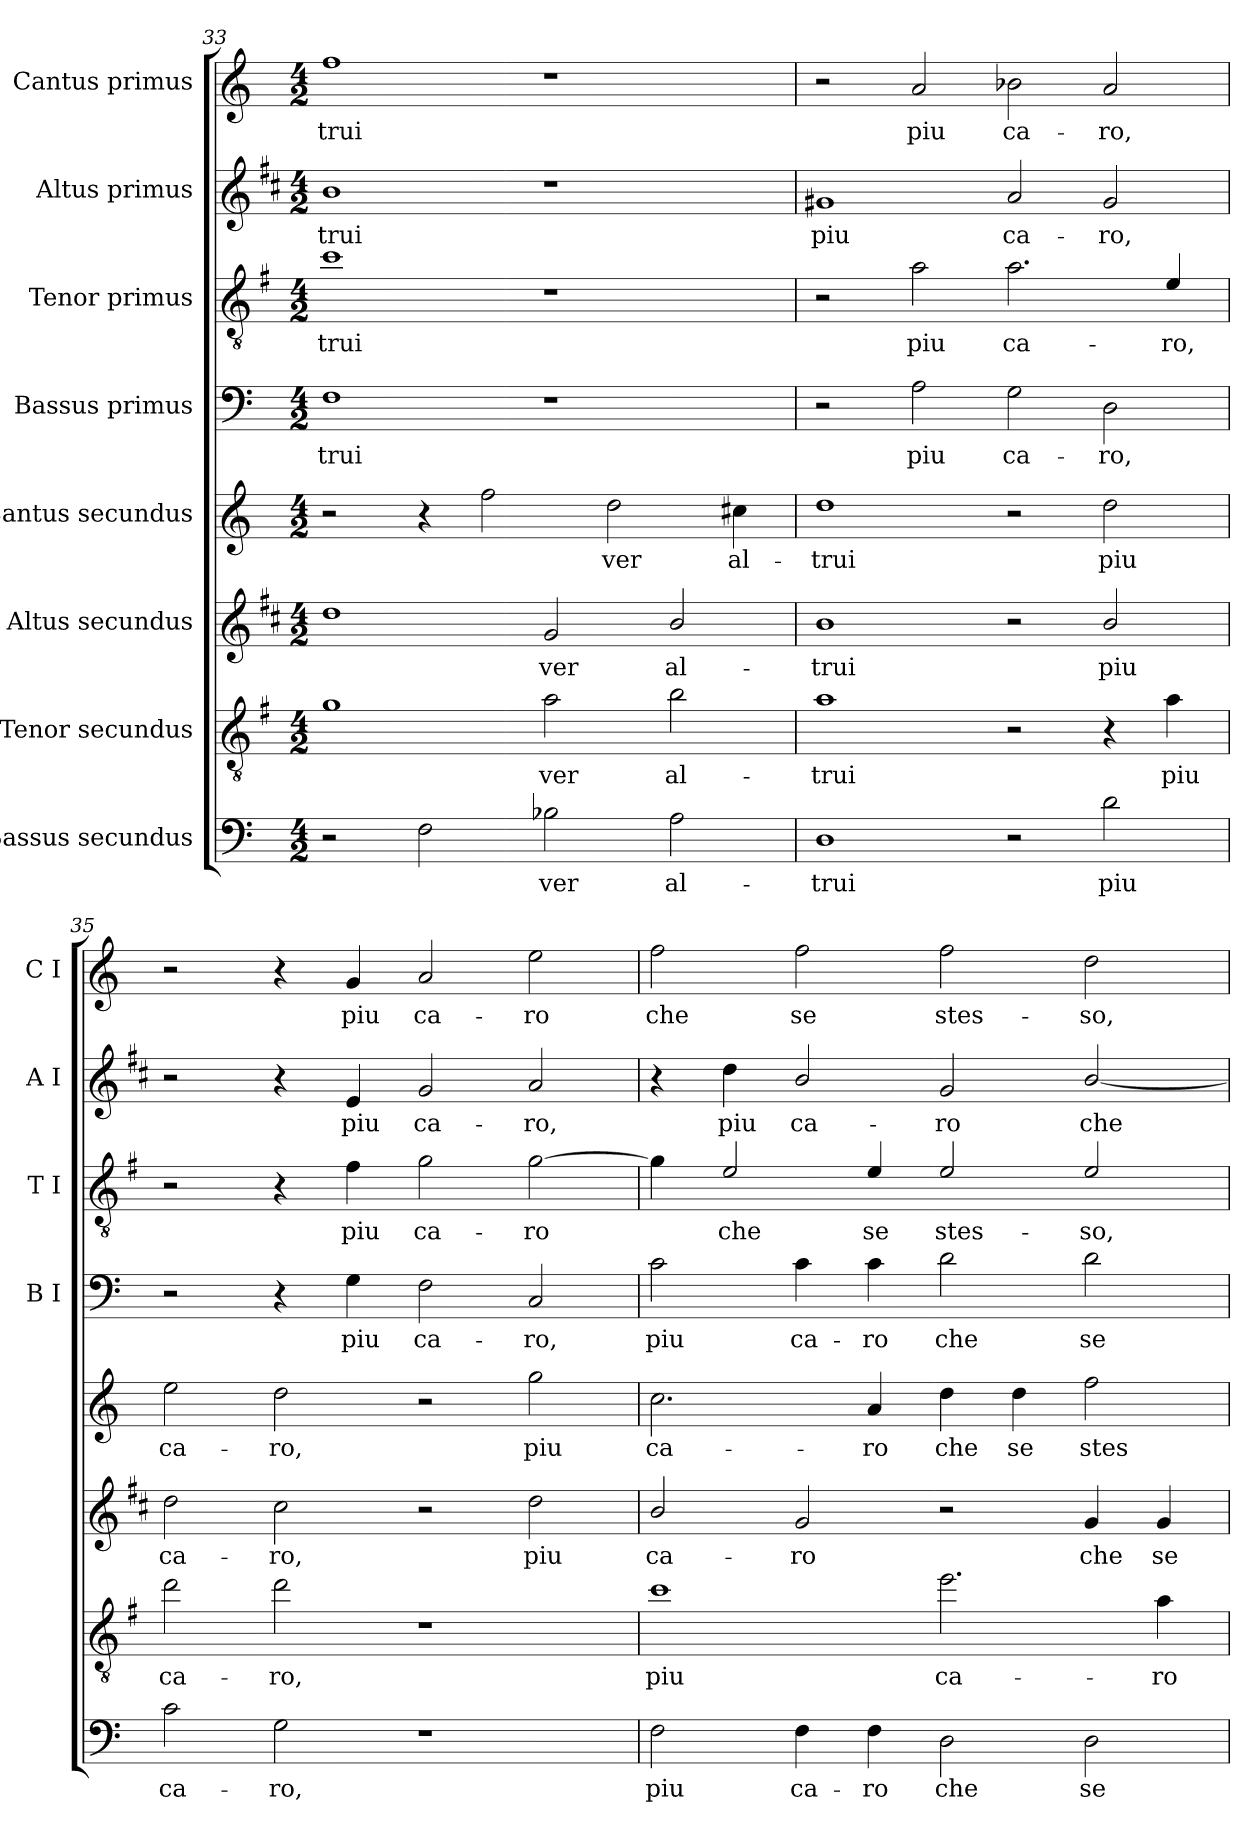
**kern	**text	**kern	**text	**kern	**text	**kern	**text	**kern	**text	**kern	**text	**kern	**text	**kern	**text
*part8	*part8	*part7	*part7	*part6	*part6	*part5	*part5	*part4	*part4	*part3	*part3	*part2	*part2	*part1	*part1
*staff8	*staff8	*staff7	*staff7	*staff6	*staff6	*staff5	*staff5	*staff4	*staff4	*staff3	*staff3	*staff2	*staff2	*staff1	*staff1
*I"Bassus secundus	*	*I"Tenor secundus	*	*I"Altus secundus	*	*I"Cantus secundus	*	*I"Bassus primus	*	*I"Tenor primus	*	*I"Altus primus	*	*I"Cantus primus	*
*	*	*	*	*	*	*	*	*I'B I	*	*I'T I	*	*I'A I	*	*I'C I	*
*clefF4	*	*clefGv2	*	*clefG2	*	*clefG2	*	*clefF4	*	*clefGv2	*	*clefG2	*	*clefG2	*
*	*	*ITrd4c7	*	*ITrd1c2	*	*	*	*	*	*ITrd4c7	*	*ITrd1c2	*	*	*
*k[]	*	*k[]	*	*k[]	*	*k[]	*	*k[]	*	*k[]	*	*k[]	*	*k[]	*
*C:	*	*C:	*	*C:	*	*C:	*	*C:	*	*C:	*	*C:	*	*C:	*
*M4/2	*	*M4/2	*	*M4/2	*	*M4/2	*	*M4/2	*	*M4/2	*	*M4/2	*	*M4/2	*
=33	=33	=33	=33	=33	=33	=33	=33	=33	=33	=33	=33	=33	=33	=33	=33
!	!	!	!	!	!	!	!	!	!LO:LY:b	!	!LO:LY:b	!	!LO:LY:b	!	!LO:LY:b
2r	.	1c	.	1cc	.	2r	.	1F	-trui	1f	-trui	1a	-trui	1ff	-trui
2F\	.	.	.	.	.	4r	.	.	.	.	.	.	.	.	.
.	.	.	.	.	.	2ff\	.	.	.	.	.	.	.	.	.
!	!LO:LY:b	!	!LO:LY:b	!	!LO:LY:b	!	!	!	!	!	!	!	!	!	!
2B-X\	-ver	2d\	-ver	2f/	-ver	.	.	1r	.	1r	.	1r	.	1r	.
!	!	!	!	!	!	!	!LO:LY:b	!	!	!	!	!	!	!	!
.	.	.	.	.	.	2dd\	-ver	.	.	.	.	.	.	.	.
!	!LO:LY:b	!	!LO:LY:b	!	!LO:LY:b	!	!	!	!	!	!	!	!	!	!
2A\	al-	2e\	al-	2a/	al-	.	.	.	.	.	.	.	.	.	.
!	!	!	!	!	!	!	!LO:LY:b	!	!	!	!	!	!	!	!
.	.	.	.	.	.	4cc#X\	al-	.	.	.	.	.	.	.	.
=34	=34	=34	=34	=34	=34	=34	=34	=34	=34	=34	=34	=34	=34	=34	=34
!	!LO:LY:b	!	!LO:LY:b	!	!LO:LY:b	!	!LO:LY:b	!	!	!	!	!	!LO:LY:b	!	!
1D	-trui	1d	-trui	1a	-trui	1dd	-trui	2r	.	2r	.	1f#X	piu	2r	.
!	!	!	!	!	!	!	!	!	!LO:LY:b	!	!LO:LY:b	!	!	!	!LO:LY:b
.	.	.	.	.	.	.	.	2A\	piu	2d\	piu	.	.	2a/	piu
!	!	!	!	!	!	!	!	!	!LO:LY:b	!	!LO:LY:b	!	!LO:LY:b	!	!LO:LY:b
2r	.	2r	.	2r	.	2r	.	2G\	ca-	2.d\	ca-	2g/	ca-	2b-X\	ca-
!	!LO:LY:b	!	!	!	!LO:LY:b	!	!LO:LY:b	!	!LO:LY:b	!	!	!	!LO:LY:b	!	!LO:LY:b
2d\	piu	4r	.	2a/	piu	2dd\	piu	2D\	-ro,	.	.	2f#/	-ro,	2a/	-ro,
!	!	!	!LO:LY:b	!	!	!	!	!	!	!	!LO:LY:b	!	!	!	!
.	.	4d\	piu	.	.	.	.	.	.	4A/	-ro,	.	.	.	.
=35	=35	=35	=35	=35	=35	=35	=35	=35	=35	=35	=35	=35	=35	=35	=35
!	!LO:LY:b	!	!LO:LY:b	!	!LO:LY:b	!	!LO:LY:b	!	!	!	!	!	!	!	!
2c\	ca-	2g\	ca-	2cc\	ca-	2ee\	ca-	2r	.	2r	.	2r	.	2r	.
!	!LO:LY:b	!	!LO:LY:b	!	!LO:LY:b	!	!LO:LY:b	!	!	!	!	!	!	!	!
2G\	-ro,	2g\	-ro,	2b\	-ro,	2dd\	-ro,	4r	.	4r	.	4r	.	4r	.
!	!	!	!	!	!	!	!	!	!LO:LY:b	!	!LO:LY:b	!	!LO:LY:b	!	!LO:LY:b
.	.	.	.	.	.	.	.	4G\	piu	4B\	piu	4d/	piu	4g/	piu
!	!	!	!	!	!	!	!	!	!LO:LY:b	!	!LO:LY:b	!	!LO:LY:b	!	!LO:LY:b
1r	.	1r	.	2r	.	2r	.	2F\	ca-	2c\	ca-	2f/	ca-	2a/	ca-
!	!	!	!	!	!LO:LY:b	!	!LO:LY:b	!	!LO:LY:b	!	!LO:LY:b	!	!LO:LY:b	!	!LO:LY:b
.	.	.	.	2cc\	piu	2gg\	piu	2C/	-ro,	[2c\	-ro	2g/	-ro,	2ee\	-ro
=36	=36	=36	=36	=36	=36	=36	=36	=36	=36	=36	=36	=36	=36	=36	=36
!	!LO:LY:b	!	!LO:LY:b	!	!LO:LY:b	!	!LO:LY:b	!	!LO:LY:b	!	!	!	!	!	!LO:LY:b
2F\	piu	1f	piu	2a/	ca-	2.cc\	ca-	2c\	piu	4c\]	.	4r	.	2ff\	che
!	!	!	!	!	!	!	!	!	!	!	!LO:LY:b	!	!LO:LY:b	!	!
.	.	.	.	.	.	.	.	.	.	2A/	che	4cc\	piu	.	.
!	!LO:LY:b	!	!	!	!LO:LY:b	!	!	!	!LO:LY:b	!	!	!	!LO:LY:b	!	!LO:LY:b
4F\	ca-	.	.	2f/	-ro	.	.	4c\	ca-	.	.	2a/	ca-	2ff\	se
!	!LO:LY:b	!	!	!	!	!	!LO:LY:b	!	!LO:LY:b	!	!LO:LY:b	!	!	!	!
4F\	-ro	.	.	.	.	4a/	-ro	4c\	-ro	4A/	se	.	.	.	.
!	!LO:LY:b	!	!LO:LY:b	!	!	!	!LO:LY:b	!	!LO:LY:b	!	!LO:LY:b	!	!LO:LY:b	!	!LO:LY:b
2D\	che	2.a\	ca-	2r	.	4dd\	che	2d\	che	2A/	stes-	2f/	-ro	2ff\	stes-
!	!	!	!	!	!	!	!LO:LY:b	!	!	!	!	!	!	!	!
.	.	.	.	.	.	4dd\	se	.	.	.	.	.	.	.	.
!	!LO:LY:b	!	!	!	!LO:LY:b	!	!LO:LY:b	!	!LO:LY:b	!	!LO:LY:b	!	!LO:LY:b	!	!LO:LY:b
2D\	se	.	.	4f/	che	2ff\	stes-	2d\	se	2A/	-so,	[2a/	che	2dd\	-so,
!	!	!	!LO:LY:b	!	!LO:LY:b	!	!	!	!	!	!	!	!	!	!
.	.	4d\	-ro	4f/	se	.	.	.	.	.	.	.	.	.	.
=	=	=	=	=	=	=	=	=	=	=	=	=	=	=	=
*-	*-	*-	*-	*-	*-	*-	*-	*-	*-	*-	*-	*-	*-	*-	*-
